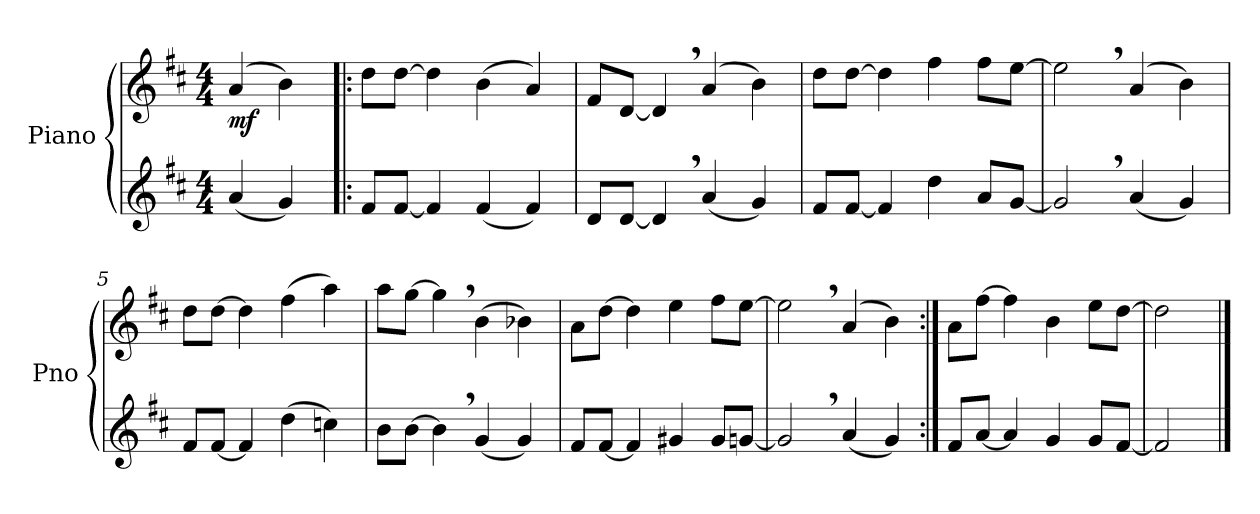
**kern	**kern	**dynam
*part2	*part1	*part1
*staff2	*staff1	*staff1
*I"Piano	*I"Piano	*
*I'Pno	*I'Pno	*
*clefG2	*clefG2	*
*k[f#c#]	*k[f#c#]	*
*M4/4	*M4/4	*
=	=	=
!	!	!LO:DY:b
(<4a/	(>4a/	mf
4g/)	4b\)	.
=1!|:	=1!|:	=1!|:
8f#/L	8dd\L	.
[8f#/J	[8dd\J	.
4f#/]	4dd\]	.
(<4f#/	(>4b\	.
4f#/)	4a/)	.
=2	=2	=2
8d/L	8f#/L	.
[8d/J	[8d/J	.
4d,/]	4d,/]	.
(<4a/	(>4a/	.
4g/)	4b\)	.
=3	=3	=3
8f#/L	8dd\L	.
[8f#/J	[8dd\J	.
4f#/]	4dd\]	.
4dd\	4ff#\	.
8a/L	8ff#\L	.
[8g/J	[8ee\J	.
=4	=4	=4
2g,/]	2ee,\]	.
(<4a/	(>4a/	.
4g/)	4b\)	.
=5	=5	=5
8f#/L	8dd\L	.
[8f#/J	[8dd\J	.
4f#/]	4dd\]	.
(>4dd\	(>4ff#\	.
4ccn\)	4aa\)	.
!!LO:LB:g=z
=6	=6	=6
8b\L	8aa\L	.
[8b\J	[8gg\J	.
4b,\]	4gg,\]	.
(<4g/	(>4b\	.
4g/)	4b-X\)	.
=7	=7	=7
8f#/L	8a\L	.
[8f#/J	[8dd\J	.
4f#/]	4dd\]	.
4g#X/	4ee\	.
8g#/L	8ff#\L	.
[8gn/J	[8ee\J	.
=8	=8	=8
2g,/]	2ee,\]	.
(<4a/	(>4a/	.
4g/)	4b\)	.
=9:|!	=9:|!	=9:|!
8f#/L	8a\L	.
[8a/J	[8ff#\J	.
4a/]	4ff#\]	.
4g/	4b\	.
8g/L	8ee\L	.
[8f#/J	[8dd\J	.
=10	=10	=10
2f#/]	2dd\]	.
==	==	==
*-	*-	*-
